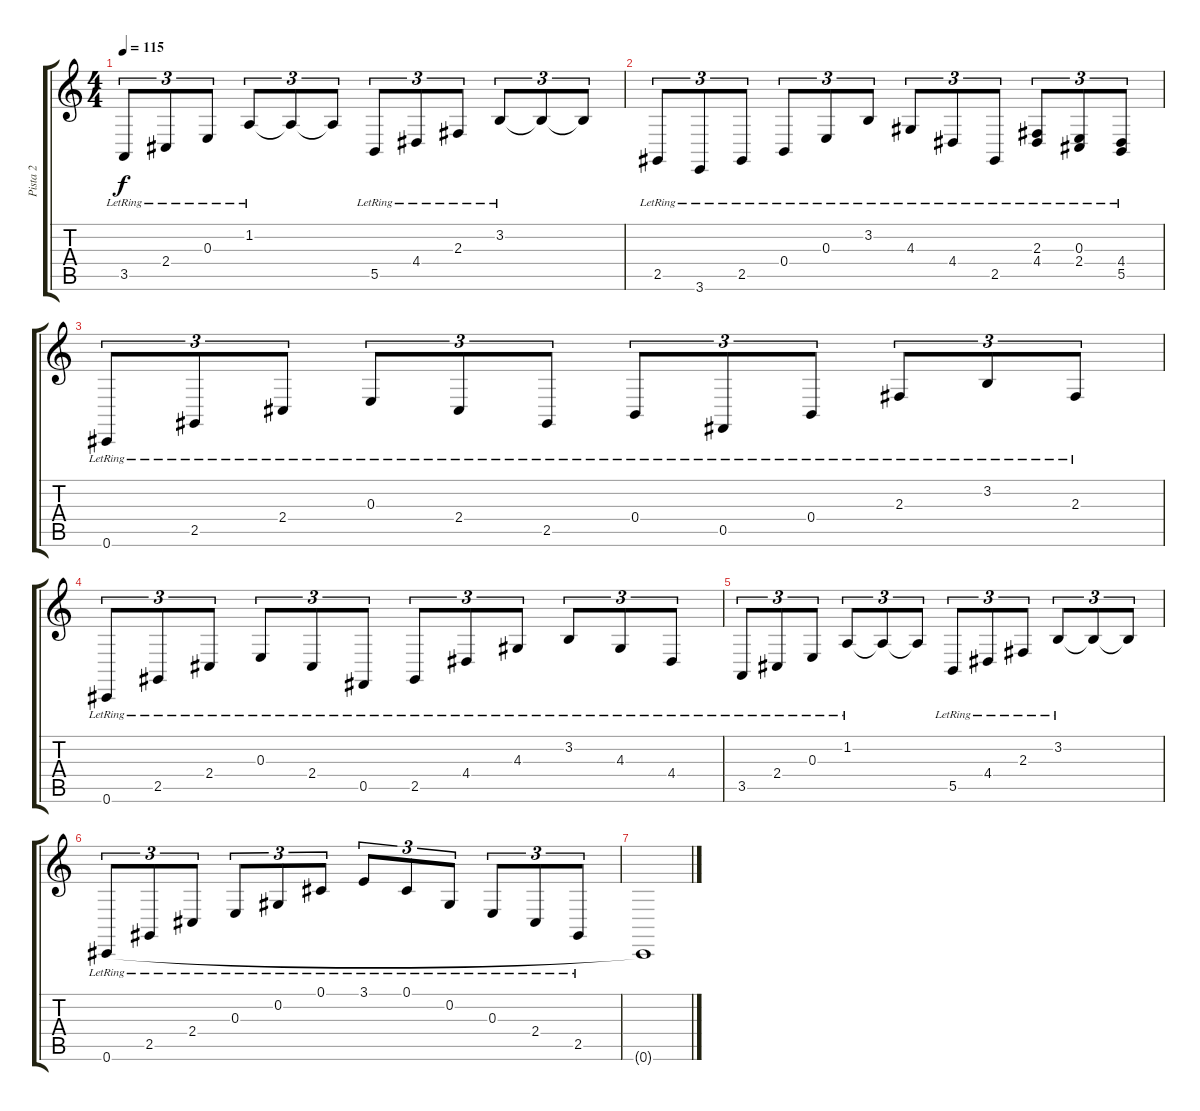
\track ("Pista 2" "Pista 2") {instrument acousticgrandpiano}
\staff {score tabs}
\tuning (Db4 Ab3 E3 B2 Gb2 Db2) {hide}
\ts (4 4)
\tempo 115
\clef g2
\ks c
3.5{lr}.8{tu (3 2) dy f} 2.4{lr}.8{tu (3 2)} 0.3{lr}.8{tu (3 2)} 1.2{lr}.8{tu (3 2)} 1.2{t}.8{tu (3 2)} 1.2{t}.8{tu (3 2)} 5.5{lr}.8{tu (3 2)} 4.4{lr}.8{tu (3 2)} 2.3{lr}.8{tu (3 2)} 3.2{lr}.8{tu (3 2)} 3.2{t}.8{tu (3 2)} 3.2{t}.8{tu (3 2)} |
2.5{lr}.8{tu (3 2)} 3.6{lr}.8{tu (3 2)} 2.5{lr}.8{tu (3 2)} 0.4{lr}.8{tu (3 2)} 0.3{lr}.8{tu (3 2)} 3.2{lr}.8{tu (3 2)} 4.3{lr}.8{tu (3 2)} 4.4{lr}.8{tu (3 2)} 2.5{lr}.8{tu (3 2)} (2.3{lr} 4.4{lr}).8{tu (3 2)} (0.3{lr} 2.4{lr}).8{tu (3 2)} (4.4{lr} 5.5{lr}).8{tu (3 2)} |
0.6{lr}.8{tu (3 2)} 2.5{lr}.8{tu (3 2)} 2.4{lr}.8{tu (3 2)} 0.3{lr}.8{tu (3 2)} 2.4{lr}.8{tu (3 2)} 2.5{lr}.8{tu (3 2)} 0.4{lr}.8{tu (3 2)} 0.5{lr}.8{tu (3 2)} 0.4{lr}.8{tu (3 2)} 2.3{lr}.8{tu (3 2)} 3.2{lr}.8{tu (3 2)} 2.3{lr}.8{tu (3 2)} |
0.6{lr}.8{tu (3 2)} 2.5{lr}.8{tu (3 2)} 2.4{lr}.8{tu (3 2)} 0.3{lr}.8{tu (3 2)} 2.4{lr}.8{tu (3 2)} 0.5{lr}.8{tu (3 2)} 2.5{lr}.8{tu (3 2)} 4.4{lr}.8{tu (3 2)} 4.3{lr}.8{tu (3 2)} 3.2{lr}.8{tu (3 2)} 4.3{lr}.8{tu (3 2)} 4.4{lr}.8{tu (3 2)} |
3.5{lr}.8{tu (3 2)} 2.4{lr}.8{tu (3 2)} 0.3{lr}.8{tu (3 2)} 1.2{lr}.8{tu (3 2)} 1.2{t}.8{tu (3 2)} 1.2{t}.8{tu (3 2)} 5.5{lr}.8{tu (3 2)} 4.4{lr}.8{tu (3 2)} 2.3{lr}.8{tu (3 2)} 3.2{lr}.8{tu (3 2)} 3.2{t}.8{tu (3 2)} 3.2{t}.8{tu (3 2)} |
0.6{lr}.8{tu (3 2)} 2.5{lr}.8{tu (3 2)} 2.4{lr}.8{tu (3 2)} 0.3{lr}.8{tu (3 2)} 0.2{lr}.8{tu (3 2)} 0.1{lr}.8{tu (3 2)} 3.1{lr}.8{tu (3 2)} 0.1{lr}.8{tu (3 2)} 0.2{lr}.8{tu (3 2)} 0.3{lr}.8{tu (3 2)} 2.4{lr}.8{tu (3 2)} 2.5{lr}.8{tu (3 2)} |
0.6{t}.1
